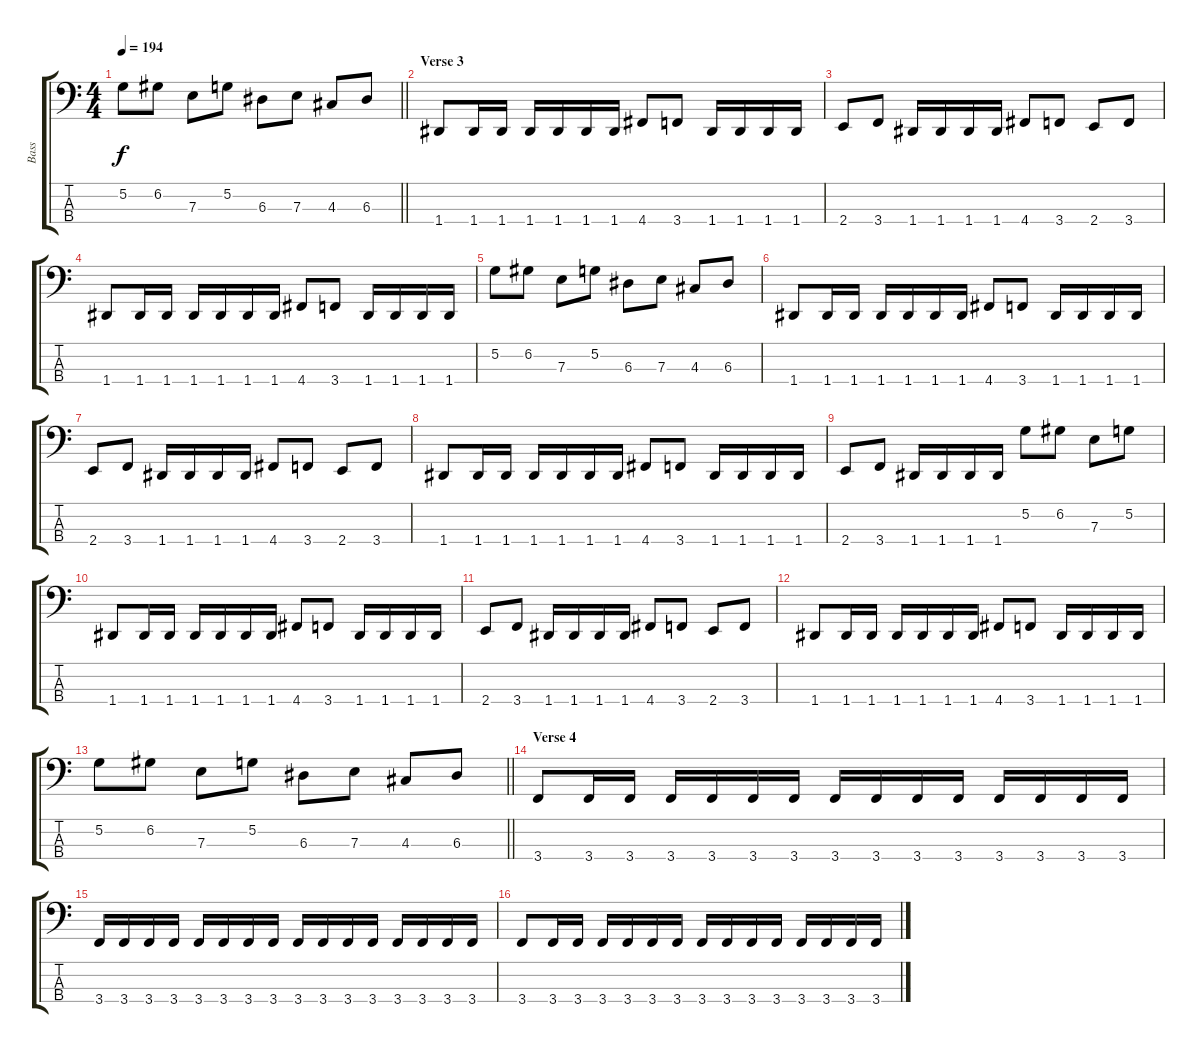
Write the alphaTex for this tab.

\track ("Bass" "Bass") {instrument electricbassfinger}
\staff {score tabs}
\tuning (G2 D2 A1 D1) {hide}
\ts (4 4)
\tempo 194
\clef f4
\barLineRight lightlight
\ks c
5.2.8{dy f} 6.2.8 7.3.8 5.2.8 6.3.8 7.3.8 4.3.8 6.3.8 |
\section ("" "Verse 3")
1.4.8 1.4.16 1.4.16 1.4.16 1.4.16 1.4.16 1.4.16 4.4.8 3.4.8 1.4.16 1.4.16 1.4.16 1.4.16 |
2.4.8 3.4.8 1.4.16 1.4.16 1.4.16 1.4.16 4.4.8 3.4.8 2.4.8 3.4.8 |
1.4.8 1.4.16 1.4.16 1.4.16 1.4.16 1.4.16 1.4.16 4.4.8 3.4.8 1.4.16 1.4.16 1.4.16 1.4.16 |
5.2.8 6.2.8 7.3.8 5.2.8 6.3.8 7.3.8 4.3.8 6.3.8 |
1.4.8 1.4.16 1.4.16 1.4.16 1.4.16 1.4.16 1.4.16 4.4.8 3.4.8 1.4.16 1.4.16 1.4.16 1.4.16 |
2.4.8 3.4.8 1.4.16 1.4.16 1.4.16 1.4.16 4.4.8 3.4.8 2.4.8 3.4.8 |
1.4.8 1.4.16 1.4.16 1.4.16 1.4.16 1.4.16 1.4.16 4.4.8 3.4.8 1.4.16 1.4.16 1.4.16 1.4.16 |
2.4.8 3.4.8 1.4.16 1.4.16 1.4.16 1.4.16 5.2.8 6.2.8 7.3.8 5.2.8 |
1.4.8 1.4.16 1.4.16 1.4.16 1.4.16 1.4.16 1.4.16 4.4.8 3.4.8 1.4.16 1.4.16 1.4.16 1.4.16 |
2.4.8 3.4.8 1.4.16 1.4.16 1.4.16 1.4.16 4.4.8 3.4.8 2.4.8 3.4.8 |
1.4.8 1.4.16 1.4.16 1.4.16 1.4.16 1.4.16 1.4.16 4.4.8 3.4.8 1.4.16 1.4.16 1.4.16 1.4.16 |
\barLineRight lightlight
5.2.8 6.2.8 7.3.8 5.2.8 6.3.8 7.3.8 4.3.8 6.3.8 |
\section ("" "Verse 4")
3.4.8 3.4.16 3.4.16 3.4.16 3.4.16 3.4.16 3.4.16 3.4.16 3.4.16 3.4.16 3.4.16 3.4.16 3.4.16 3.4.16 3.4.16 |
3.4.16 3.4.16 3.4.16 3.4.16 3.4.16 3.4.16 3.4.16 3.4.16 3.4.16 3.4.16 3.4.16 3.4.16 3.4.16 3.4.16 3.4.16 3.4.16 |
3.4.8 3.4.16 3.4.16 3.4.16 3.4.16 3.4.16 3.4.16 3.4.16 3.4.16 3.4.16 3.4.16 3.4.16 3.4.16 3.4.16 3.4.16
